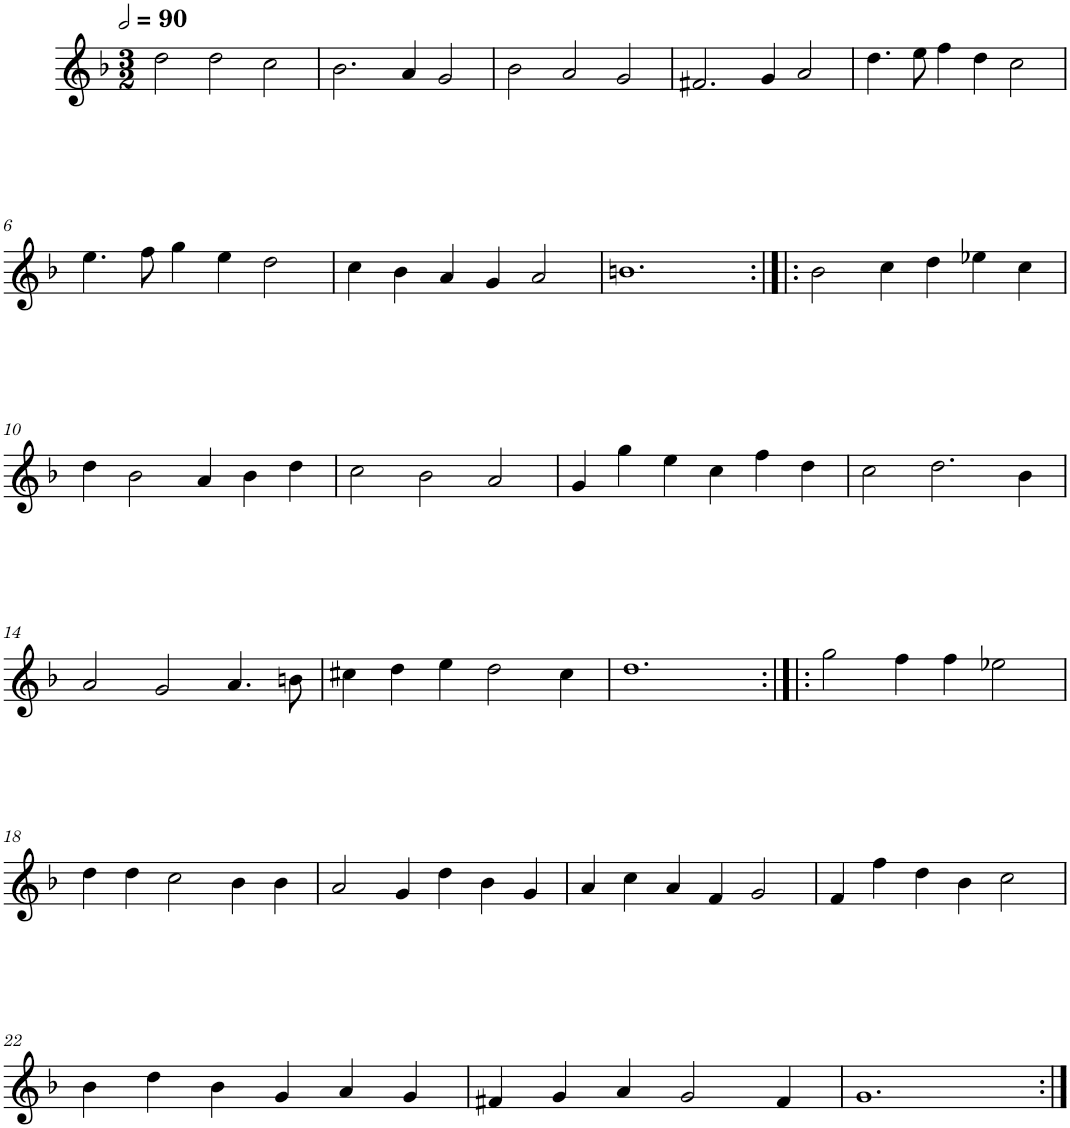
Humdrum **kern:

**kern
*part1
*staff1
*I"Cinq parties
*clefG2
*k[b-]
*M3/2
*MM180
=1
2dd\
2dd\
2cc\
=2
2.b-\
4a/
2g/
=3
2b-\
2a/
2g/
=4
2.f#X/
4g/
2a/
=5
4.dd\
8ee\
4ff\
4dd\
2cc\
!!LO:LB:g=z
=6
4.ee\
8ff\
4gg\
4ee\
2dd\
=7
4cc\
4b-\
4a/
4g/
2a/
=8
1.bn
=9:|!|:
2b-\
4cc\
4dd\
4ee-X\
4cc\
!!LO:LB:g=z
=10
4dd\
2b-\
4a/
4b-\
4dd\
=11
2cc\
2b-\
2a/
=12
4g/
4gg\
4ee\
4cc\
4ff\
4dd\
=13
2cc\
2.dd\
4b-\
!!LO:LB:g=z
=14
2a/
2g/
4.a/
8bn\
=15
4cc#X\
4dd\
4ee\
2dd\
4cc#\
=16
1.dd
=17:|!|:
2gg\
4ff\
4ff\
2ee-X\
!!LO:LB:g=z
=18
4dd\
4dd\
2cc\
4b-\
4b-\
=19
2a/
4g/
4dd\
4b-\
4g/
=20
4a/
4cc\
4a/
4f/
2g/
=21
4f/
4ff\
4dd\
4b-\
2cc\
!!LO:LB:g=z
=22
4b-\
4dd\
4b-\
4g/
4a/
4g/
=23
4f#X/
4g/
4a/
2g/
4f#/
=24
1.g
=:|!
*-
